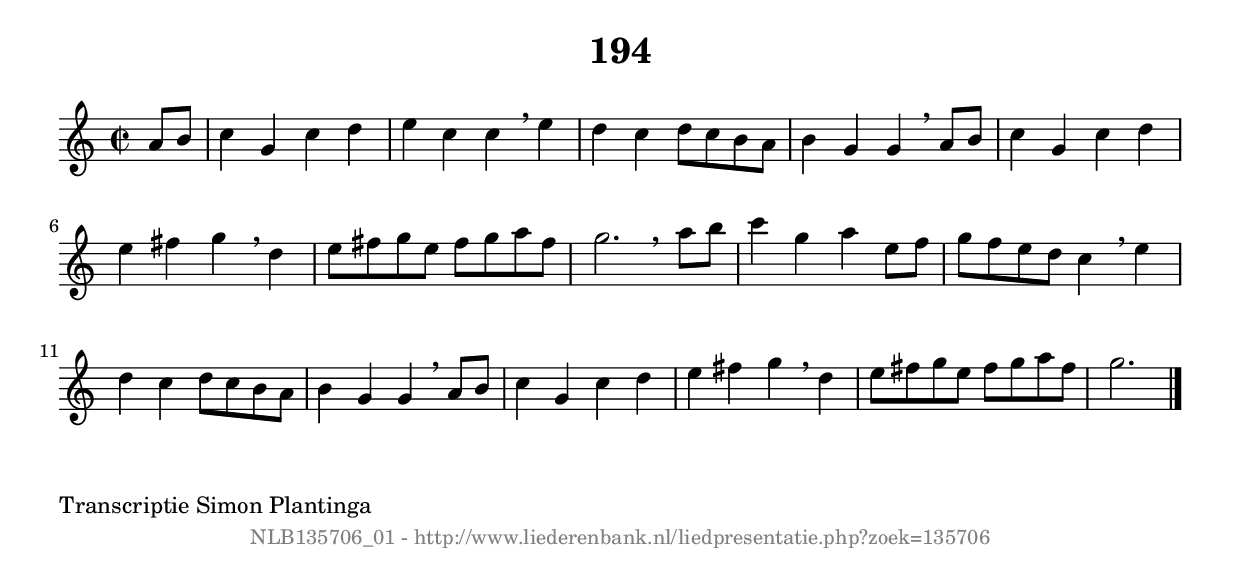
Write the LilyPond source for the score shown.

%
% produced by wce2krn 1.64 (7 June 2014)
%
\version"2.16"
#(append! paper-alist '(("long" . (cons (* 210 mm) (* 2000 mm)))))
#(set-default-paper-size "long")
sb = {\breathe}
mBreak = {\breathe }
bBreak = {\breathe }
x = {\once\override NoteHead #'style = #'cross }
gl=\glissando
itime={\override Staff.TimeSignature #'stencil = ##f }
ficta = {\once\set suggestAccidentals = ##t}
fine = {\once\override Score.RehearsalMark #'self-alignment-X = #1 \mark \markup {\italic{Fine}}}
dc = {\once\override Score.RehearsalMark #'self-alignment-X = #1 \mark \markup {\italic{D.C.}}}
dcf = {\once\override Score.RehearsalMark #'self-alignment-X = #1 \mark \markup {\italic{D.C. al Fine}}}
dcc = {\once\override Score.RehearsalMark #'self-alignment-X = #1 \mark \markup {\italic{D.C. al Coda}}}
ds = {\once\override Score.RehearsalMark #'self-alignment-X = #1 \mark \markup {\italic{D.S.}}}
dsf = {\once\override Score.RehearsalMark #'self-alignment-X = #1 \mark \markup {\italic{D.S. al Fine}}}
dsc = {\once\override Score.RehearsalMark #'self-alignment-X = #1 \mark \markup {\italic{D.S. al Coda}}}
pv = {\set Score.repeatCommands = #'((volta "1"))}
sv = {\set Score.repeatCommands = #'((volta "2"))}
tv = {\set Score.repeatCommands = #'((volta "3"))}
qv = {\set Score.repeatCommands = #'((volta "4"))}
xv = {\set Score.repeatCommands = #'((volta #f))}
\header{ tagline = ""
title = "194"
}
\score {{
\key g \mixolydian
\relative g'
{
\set melismaBusyProperties = #'()
\partial 32*8
\time 2/2
\tempo 4=120
\override Score.MetronomeMark #'transparent = ##t
\override Score.RehearsalMark #'break-visibility = #(vector #t #t #f)
a8 b8 | c4 g4 c4 d4 | e4 c4 c4 \sb e4 | d4 c4 d8 c8 b8 a8 | b4 g4 g4 \mBreak
a8 b8 | c4 g4 c4 d4 | e4 fis4 g4 \sb d4 | e8 fis8 g8 e8 fis8 g8 a8 fis8 | g2. \bar ":|:" \bBreak
a8 b8 | c4 g4 a4 e8 f8 | g8 f8 e8 d8 c4 \sb e4 | d4 c4 d8 c8 b8 a8 | b4 g4 g4 \mBreak
a8 b8 | c4 g4 c4 d4 | e4 fis4 g4 \sb d4 | e8 fis8 g8 e8 fis8 g8 a8 fis8 | g2. \bar "|."
 }}
 \midi { }
 \layout {
            indent = 0.0\cm
}
}
\markup { \wordwrap-string #" 
Transcriptie Simon Plantinga
"}
\markup { \vspace #0 } \markup { \with-color #grey \fill-line { \center-column { \smaller "NLB135706_01 - http://www.liederenbank.nl/liedpresentatie.php?zoek=135706" } } }
